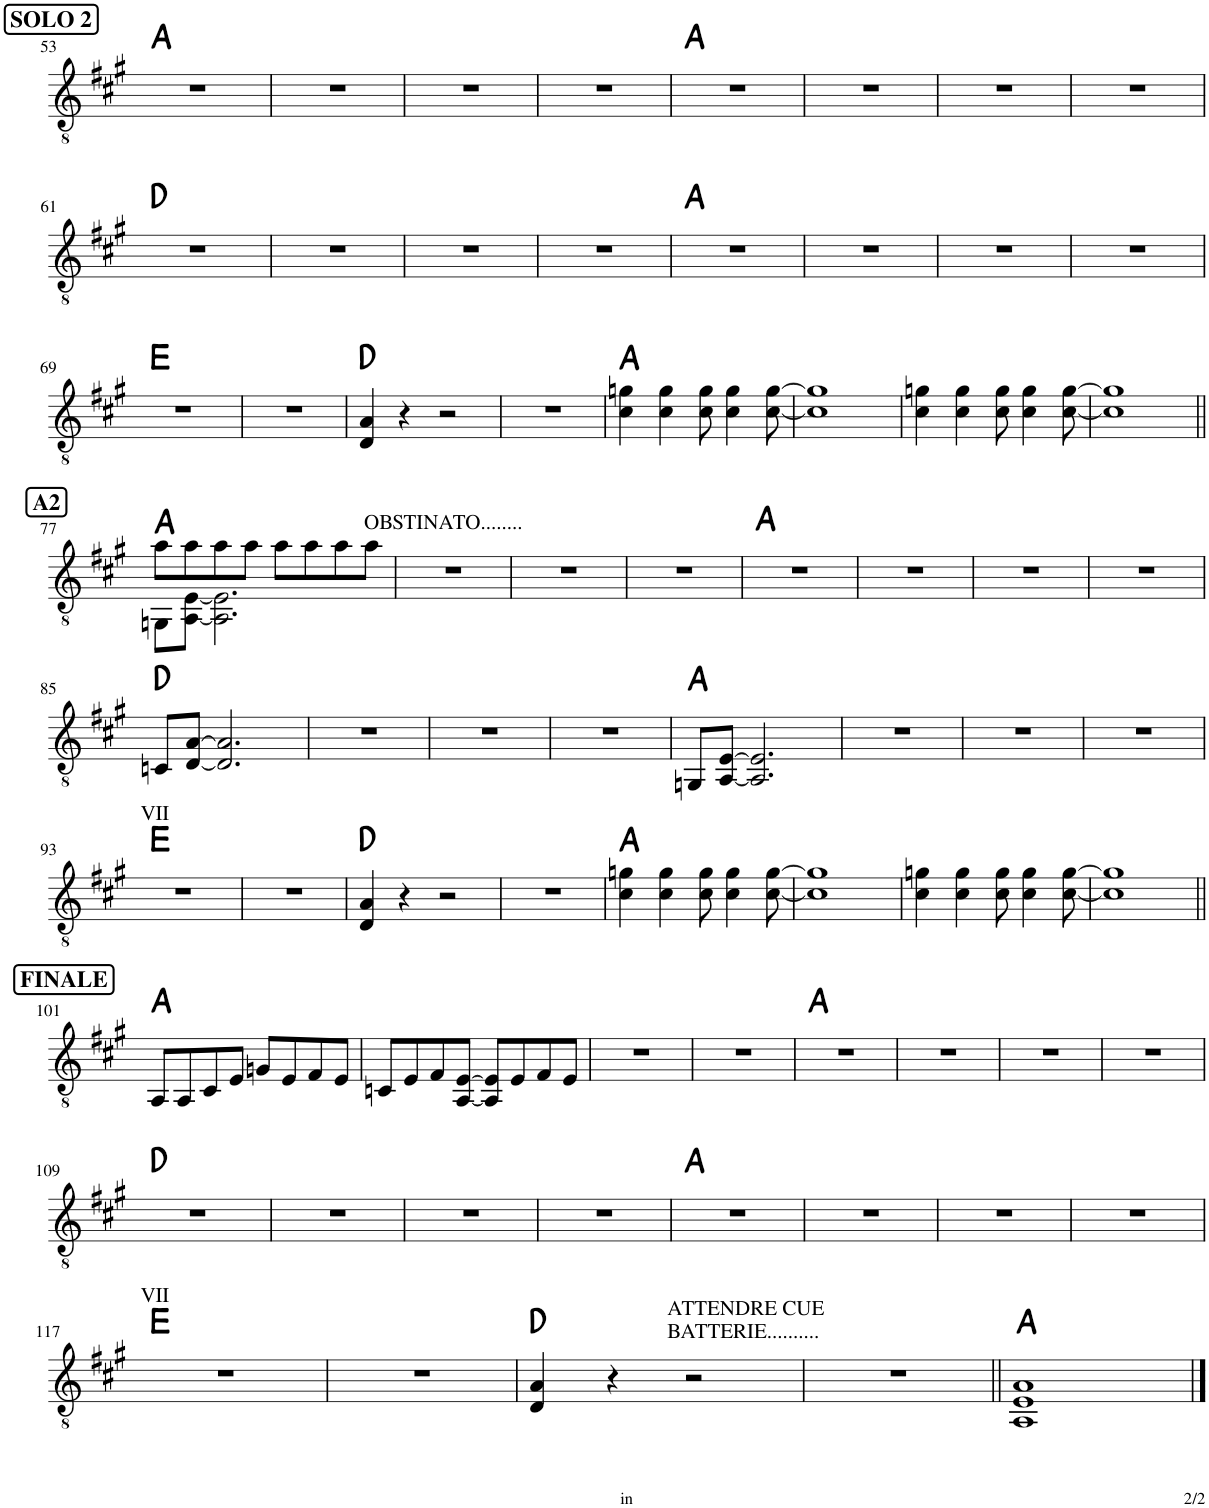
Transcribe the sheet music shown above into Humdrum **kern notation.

**kern	**harte
*part1	*part1
*staff1	*
*I"Classical Guitar	*
*I'Guit.	*
!!LO:PB:g=z
*clefGv2	*
*k[f#c#g#]	*
*M4/4	*
!!LO:REH:place=s1:a:B:cj:fs=11:t=SOLO 2
=53	=53
1r	A:maj
=54	=54
1r	.
=55	=55
1r	.
=56	=56
1r	.
=57	=57
1r	A:maj
=58	=58
1r	.
=59	=59
1r	.
=60	=60
1r	.
!!LO:LB:g=z
=61	=61
1r	D:maj
=62	=62
1r	.
=63	=63
1r	.
=64	=64
1r	.
=65	=65
1r	A:maj
=66	=66
1r	.
=67	=67
1r	.
=68	=68
1r	.
!!LO:LB:g=z
=69	=69
1r	E:maj
=70	=70
1r	.
=71	=71
4D/ 4A/	D:maj
4r	.
2r	.
=72	=72
1r	.
=73	=73
4c#\ 4gn\	A:maj
4c#\ 4g\	.
8c#\ 8g\	.
4c#\ 4g\	.
[8c#\ [8g\	.
=74	=74
1c#] 1g]	.
=75	=75
4c#\ 4gn\	.
4c#\ 4g\	.
8c#\ 8g\	.
4c#\ 4g\	.
[8c#\ [8g\	.
=76	=76
1c#] 1g]	.
!!LO:LB:g=z
!!LO:REH:place=s1:a:B:cj:fs=11:t=A2
=77||	=77||
*^	*
8GGn\L	8a\L	A:maj
[8AA\ [8E\J	8a\	.
2.AA\] 2.E\]	8a\	.
.	8a\J	.
.	8a\L	.
.	8a\	.
.	8a\	.
!	!LO:TX:a:t=OBSTINATO........	!
.	8a\J	.
*v	*v	*
=78	=78
1r	.
=79	=79
1r	.
=80	=80
1r	.
=81	=81
1r	A:maj
=82	=82
1r	.
=83	=83
1r	.
=84	=84
1r	.
!!LO:LB:g=z
=85	=85
8Cn/L	D:maj
[8D/ [8A/J	.
2.D/] 2.A/]	.
=86	=86
1r	.
=87	=87
1r	.
=88	=88
1r	.
=89	=89
8GGn/L	A:maj
[8AA/ [8E/J	.
2.AA/] 2.E/]	.
=90	=90
1r	.
=91	=91
1r	.
=92	=92
1r	.
!!LO:LB:g=z
=93	=93
!LO:TX:a:t=VII	!
1r	E:maj
=94	=94
1r	.
=95	=95
4D/ 4A/	D:maj
4r	.
2r	.
=96	=96
1r	.
=97	=97
4c#\ 4gn\	A:maj
4c#\ 4g\	.
8c#\ 8g\	.
4c#\ 4g\	.
[8c#\ [8g\	.
=98	=98
1c#] 1g]	.
=99	=99
4c#\ 4gn\	.
4c#\ 4g\	.
8c#\ 8g\	.
4c#\ 4g\	.
[8c#\ [8g\	.
=100	=100
1c#] 1g]	.
!!LO:LB:g=z
!!LO:REH:place=s1:a:B:cj:fs=11:t=FINALE
=101||	=101||
8AA/L	A:maj
8AA/	.
8C#/	.
8E/J	.
8Gn/L	.
8E/	.
8F#/	.
8E/J	.
=102	=102
8Cn/L	.
8E/	.
8F#/	.
[8AA/ [8E/J	.
8AA/] 8E/]L	.
8E/	.
8F#/	.
8E/J	.
=103	=103
1r	.
=104	=104
1r	.
=105	=105
1r	A:maj
=106	=106
1r	.
=107	=107
1r	.
=108	=108
1r	.
!!LO:LB:g=z
=109	=109
1r	D:maj
=110	=110
1r	.
=111	=111
1r	.
=112	=112
1r	.
=113	=113
1r	A:maj
=114	=114
1r	.
=115	=115
1r	.
=116	=116
1r	.
!!LO:LB:g=z
=117	=117
!LO:TX:a:t=VII	!
1r	E:maj
=118	=118
1r	.
=119	=119
!LO:TX:a:t=ATTENDRE CUE	!
!LO:TX:a:t=BATTERIE..........	!
4D/ 4A/	D:maj
4r	.
2r	.
=120	=120
1r	.
=121||	=121||
1AA 1E 1A	A:maj
==	==
*-	*-
